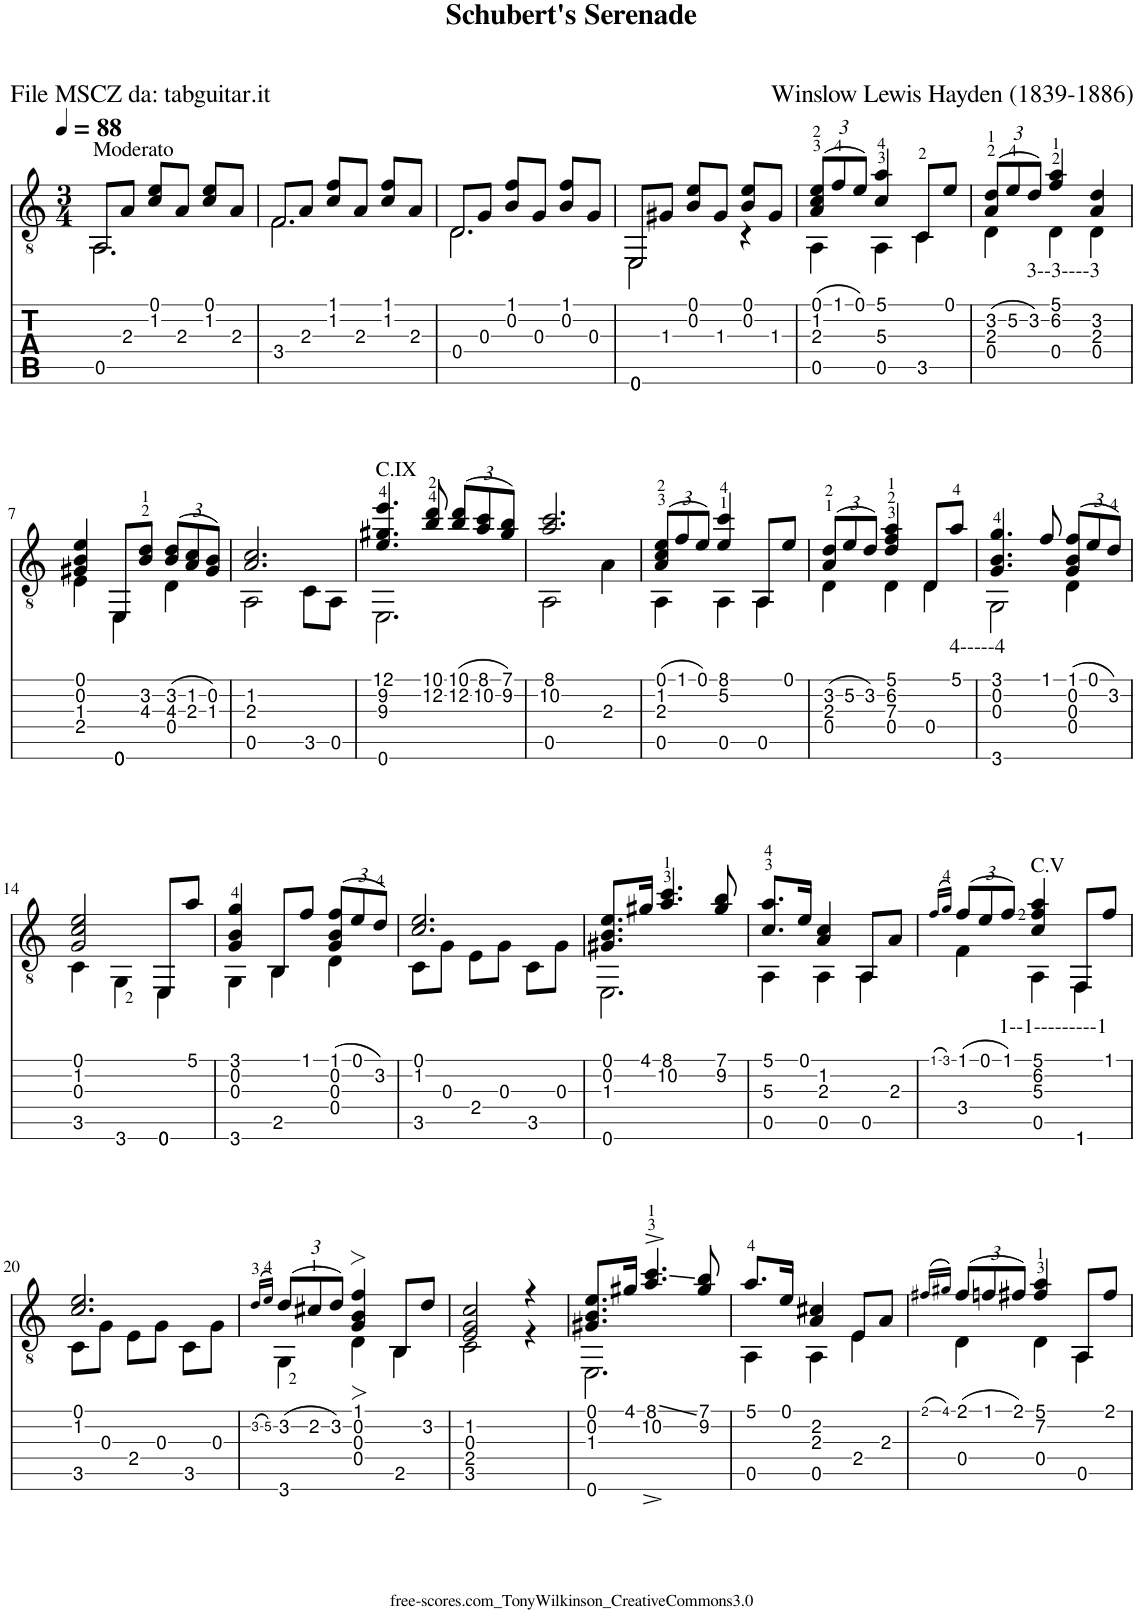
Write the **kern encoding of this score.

**kern	**kern
*part1	*part1
*staff2	*staff1
*I"Guitar	*
*I'Guit.	*
*stria6	*
*	*clefGv2
*k[]	*k[]
*M3/4	*M3/4
*MM88	*MM88
=1	=1
*^	*
!	!	!LO:TX:a:t=Moderato
!	!	!LO:N:head=open
*	*	*^
8AAL	2.AA	8AA/L	2.AA\
8AJ	.	8A/J	.
8c\ 8e\L	.	8c/ 8e/L	.
8AJ	.	8A/J	.
8c\ 8e\L	.	8c/ 8e/L	.
8AJ	.	8A/J	.
=2	=2	=2	=2
!	!	!LO:N:head=open	!
8FL	2.F	8F/L	2.F\
8AJ	.	8A/J	.
8c\ 8f\L	.	8c/ 8f/L	.
8AJ	.	8A/J	.
8c\ 8f\L	.	8c/ 8f/L	.
8AJ	.	8A/J	.
=3	=3	=3	=3
!	!	!LO:N:head=open	!
8DL	2.D	8D/L	2.D\
8GJ	.	8G/J	.
8B\ 8f\L	.	8B/ 8f/L	.
8GJ	.	8G/J	.
8B\ 8f\L	.	8B/ 8f/L	.
8GJ	.	8G/J	.
=4	=4	=4	=4
!	!	!LO:N:head=open	!
8EEL	2EE	8EE/L	2EE\
8G#J	.	8G#X/J	.
8B\ 8e\L	.	8B/ 8e/L	.
8G#J	.	8G#/J	.
8B\ 8e\L	4r	8B/ 8e/L	4r
8G#J	.	8G#/J	.
=5	=5	=5	=5
*Xbrackettup	*	*Xbrackettup	*
12A\ 12c\ 12e\L	4AA	(12A/ 12c/ 12e/L	4AA\
12f	.	12f/	.
12eJ	.	12e/J)	.
4c 4a	4AA	4c/ 4a/	4AA\
8CL	4C	8C/L	4C\
8eJ	.	8e/J	.
=6	=6	=6	=6
12A\ 12d\L	4D	(12A/ 12d/L	4D\
12e	.	12e/	.
!LO:TX:a:t=3--3----3	!	!	!
12dJ	.	12d/J)	.
4f 4a	4D	4f/ 4a/	4D\
4A 4d	4D	4A/ 4d/	4D\
!!LO:LB:g=z	!!
=7	=7	=7	=7
4G# 4B 4e	4E	4G#X/ 4B/ 4e/	4E\
8EEL	4EE	8EE/L	4EE\
8B\ 8d\J	.	8B/ 8d/J	.
12B\ 12d\L	4D	(12B/ 12d/L	4D\
12A\ 12c\	.	12A/ 12c/	.
12G#\ 12B\J	.	12G#/ 12B/J)	.
=8	=8	=8	=8
2.A 2.c	2AA	2.A/ 2.c/	2AA\
.	8CL	.	8C\L
.	8AAJ	.	8AA\J
=9	=9	=9	=9
!	!	!LO:TX:a:t=C.IX	!
4.e 4.g# 4.ee	2.EE	4.e/ 4.g#X/ 4.ee/	2.EE\
8b 8dd	.	8b/ 8dd/	.
12b\ 12dd\L	.	(12b/ 12dd/L	.
12a\ 12cc\	.	12a/ 12cc/	.
12g#\ 12b\J	.	12g#/ 12b/J)	.
=10	=10	=10	=10
2.a 2.cc	2AA	2.a/ 2.cc/	2AA\
.	4A	.	4A\
=11	=11	=11	=11
12A\ 12c\ 12e\L	4AA	(12A/ 12c/ 12e/L	4AA\
12f	.	12f/	.
12eJ	.	12e/J)	.
4e 4cc	4AA	4e/ 4cc/	4AA\
8AAL	4AA	8AA/L	4AA\
8eJ	.	8e/J	.
=12	=12	=12	=12
12A\ 12d\L	4D	(12A/ 12d/L	4D\
12e	.	12e/	.
12dJ	.	12d/J)	.
4d 4f 4a	4D	4d/ 4f/ 4a/	4D\
8DL	4D	8D/L	4D\
!LO:TX:a:t=4-----4	!	!	!
8aJ	.	8a/J	.
=13	=13	=13	=13
4.G 4.B 4.g	2GG	4.G/ 4.B/ 4.g/	2GG\
8f	.	8f/	.
12G\ 12B\ 12f\L	4D	(12G/ 12B/ 12f/L	4D\
12e	.	12e/	.
12dJ	.	12d/J)	.
!!LO:LB:g=z	!!
=14	=14	=14	=14
2G 2c 2e	4C	2G/ 2c/ 2e/	4C\
.	4GG	.	4GG\
8EEL	4EE	8EE/L	4EE\
8aJ	.	8a/J	.
=15	=15	=15	=15
4G 4B 4g	4GG	4G/ 4B/ 4g/	4GG\
8BBL	4BB	8BB/L	4BB\
8fJ	.	8f/J	.
12G\ 12B\ 12f\L	4D	(12G/ 12B/ 12f/L	4D\
12e	.	12e/	.
12dJ	.	12d/J)	.
=16	=16	=16	=16
2.c 2.e	8CL	2.c/ 2.e/	8C\L
.	8GJ	.	8G\J
.	8EL	.	8E\L
.	8GJ	.	8G\J
.	8CL	.	8C\L
.	8GJ	.	8G\J
=17	=17	=17	=17
8.G#\ 8.B\ 8.e\L	2.EE	8.G#X/ 8.B/ 8.e/L	2.EE\
16g#Jk	.	16g#X/Jk	.
4.a 4.cc	.	4.a/ 4.cc/	.
8g# 8b	.	8g#/ 8b/	.
=18	=18	=18	=18
8.c\ 8.a\L	4AA	8.c/ 8.a/L	4AA\
16eJk	.	16e/Jk	.
4A 4c	4AA	4A/ 4c/	4AA\
8AAL	4AA	8AA/L	4AA\
8AJ	.	8A/J	.
=19	=19	=19	=19
qf	.	(16qf/LL	.
qg	.	16qg/JJ)	.
12fL	4F	(12f/L	4F\
12e	.	12e/	.
!LO:TX:a:t=1--1---------1	!	!	!
12fJ	.	12f/J)	.
!	!	!LO:TX:a:t=C.V	!
4c 4f 4a	4AA	4c/ 4f/ 4a/	4AA\
8FFL	4FF	8FF/L	4FF\
8fJ	.	8f/J	.
!!LO:LB:g=z	!!
=20	=20	=20	=20
2.c 2.e	8CL	2.c/ 2.e/	8C\L
.	8GJ	.	8G\J
.	8EL	.	8E\L
.	8GJ	.	8G\J
.	8CL	.	8C\L
.	8GJ	.	8G\J
=21	=21	=21	=21
qd	.	(16qd/LL	.
qe	.	16qe/JJ)	.
12dL	4GG	(12d/L	4GG\
12c#	.	12c#X/	.
12dJ	.	12d/J)	.
4G> 4B> 4f>	4D	4G/> 4B/> 4f/>	4D\
8BBL	4BB	8BB/L	4BB\
8dJ	.	8d/J	.
=22	=22	=22	=22
2E 2G 2c	2C	2E/ 2G/ 2c/	2C\
4r	4r	4r	4r
=23	=23	=23	=23
8.G#\ 8.B\ 8.e\L	2.EE	8.G#X/ 8.B/ 8.e/L	2.EE\
16g#Jk	.	16g#X/Jk	.
4.a^ 4.cc^	.	4.a/^ 4.cc/^	.
8g# 8b	.	8g#/ 8b/	.
=24	=24	=24	=24
8.aL	4AA	8.a/L	4AA\
16eJk	.	16e/Jk	.
4A 4c#	4AA	4A/ 4c#X/	4AA\
8EL	4E	8E/L	4E\
8AJ	.	8A/J	.
=25	=25	=25	=25
qf#	.	(16qf#X/LL	.
qg#	.	16qg#X/JJ)	.
12f#L	4D	(12f#/L	4D\
12f	.	12fn/	.
12f#J	.	12f#X/J)	.
4f# 4a	4D	4f#/ 4a/	4D\
8AAL	4AA	8AA/L	4AA\
8f#J	.	8f#/J	.
*v	*v	*	*
*	*v	*v
=	=
*-	*-
